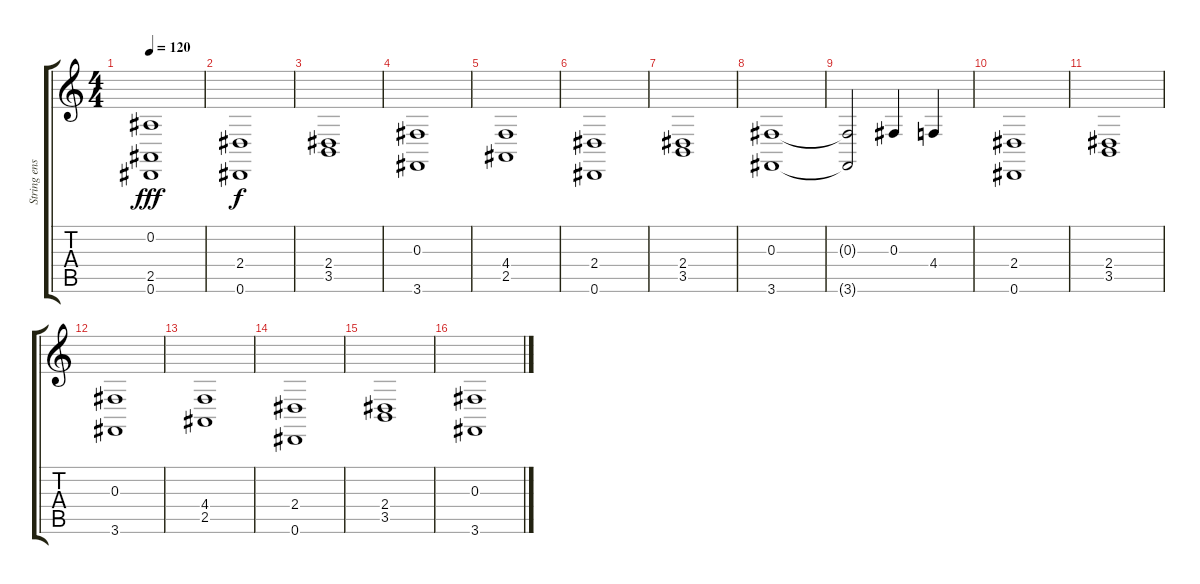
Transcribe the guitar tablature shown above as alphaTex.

\track ("String ensemble" "String ens") {instrument stringensemble1}
\staff {score tabs}
\tuning (Eb4 Bb3 Gb3 Db3 Ab2 Eb2) {hide}
\ts (4 4)
\tempo 120
\clef g2
\ks c
(0.2 2.5 0.6).1{dy fff} |
(2.4 0.6).1{dy f} |
(2.4 3.5).1 |
(0.3 3.6).1 |
(4.4 2.5).1 |
(2.4 0.6).1 |
(2.4 3.5).1 |
(0.3 3.6).1 |
(0.3{t} 3.6{t}).2 0.3.4 4.4.4 |
(2.4 0.6).1 |
(2.4 3.5).1 |
(0.3 3.6).1 |
(4.4 2.5).1 |
(2.4 0.6).1 |
(2.4 3.5).1 |
(0.3 3.6).1
